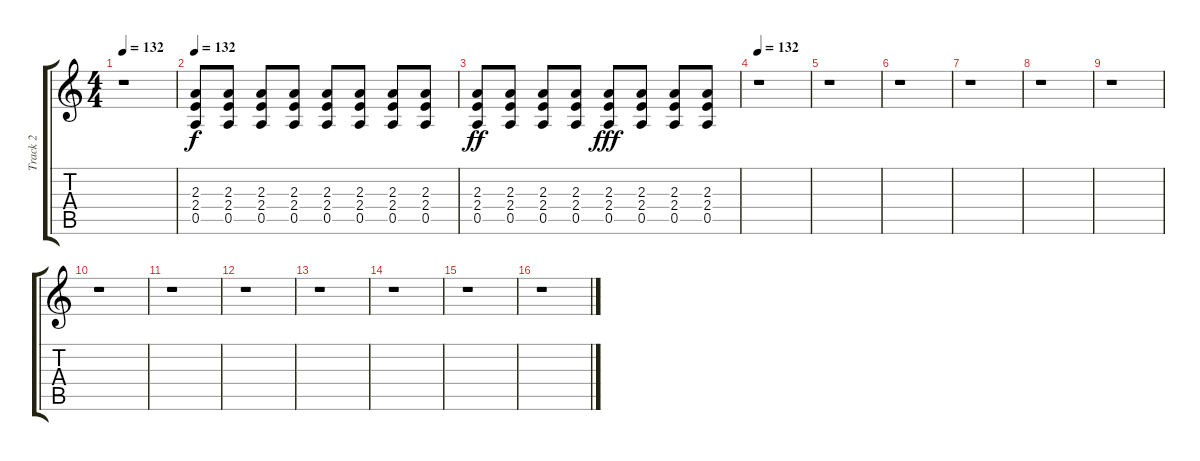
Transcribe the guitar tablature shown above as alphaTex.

\track ("Track 2" "Track 2") {instrument distortionguitar}
\staff {score tabs}
\tuning (E4 B3 G3 D3 A2 D2) {hide}
\ts (4 4)
\tempo 132
\clef g2
\ks c
r.1{dy f} |
\tempo 132
(2.3 2.4 0.5).8 (2.3 2.4 0.5).8 (2.3 2.4 0.5).8 (2.3 2.4 0.5).8 (2.3 2.4 0.5).8 (2.3 2.4 0.5).8 (2.3 2.4 0.5).8 (2.3 2.4 0.5).8 |
(2.3 2.4 0.5).8{dy ff} (2.3 2.4 0.5).8 (2.3 2.4 0.5).8 (2.3 2.4 0.5).8 (2.3 2.4 0.5).8{dy fff} (2.3 2.4 0.5).8 (2.3 2.4 0.5).8 (2.3 2.4 0.5).8 |
\tempo 132
r.1 |
r.1 |
r.1 |
r.1 |
r.1 |
r.1 |
r.1 |
r.1 |
r.1 |
r.1 |
r.1 |
r.1 |
r.1
